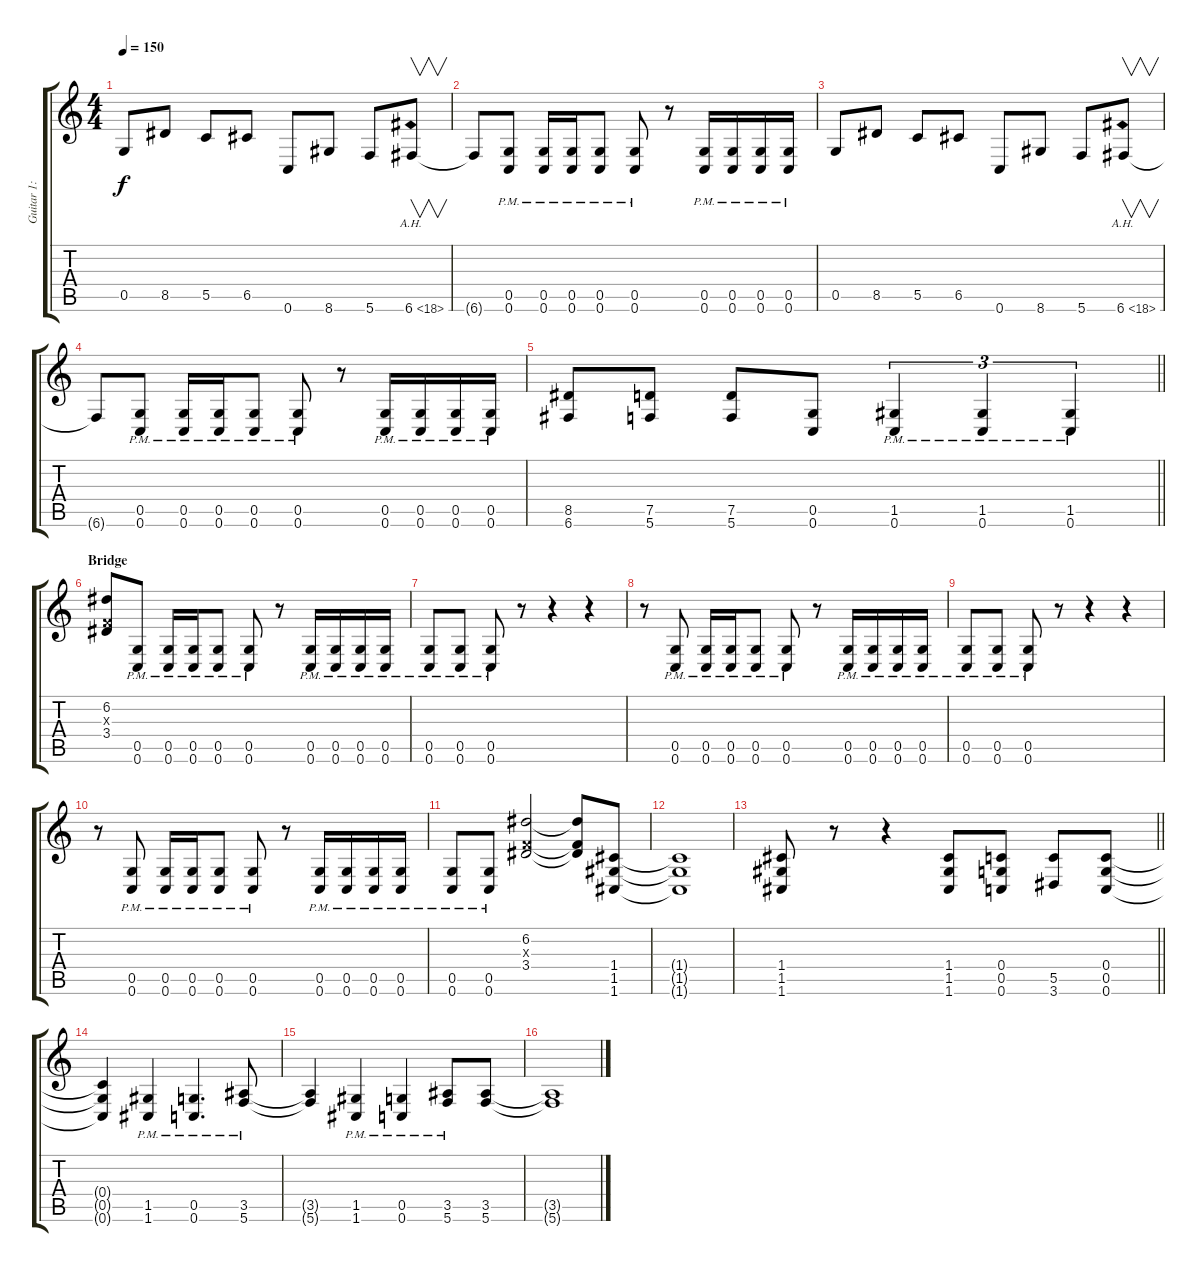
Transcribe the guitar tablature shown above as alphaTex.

\track ("Guitar 1: Simon" "Guitar 1: ") {instrument overdrivenguitar}
\staff {score tabs}
\tuning (D4 A3 F3 C3 G2 C2) {hide}
\ts (4 4)
\tempo 150
\clef g2
\ks c
0.5.8{dy f} 8.5.8 5.5.8 6.5.8 0.6.8 8.6.8 5.6.8 6.6{ah 12}.8{v} |
6.6{t}.8 (0.5{pm} 0.6{pm}).8 (0.5{pm} 0.6{pm}).16 (0.5{pm} 0.6{pm}).16 (0.5{pm} 0.6{pm}).8 (0.5{pm} 0.6{pm}).8 r.8 (0.5{pm} 0.6{pm}).16 (0.5{pm} 0.6{pm}).16 (0.5{pm} 0.6{pm}).16 (0.5{pm} 0.6{pm}).16 |
0.5.8 8.5.8 5.5.8 6.5.8 0.6.8 8.6.8 5.6.8 6.6{ah 12}.8{v} |
6.6{t}.8 (0.5{pm} 0.6{pm}).8 (0.5{pm} 0.6{pm}).16 (0.5{pm} 0.6{pm}).16 (0.5{pm} 0.6{pm}).8 (0.5{pm} 0.6{pm}).8 r.8 (0.5{pm} 0.6{pm}).16 (0.5{pm} 0.6{pm}).16 (0.5{pm} 0.6{pm}).16 (0.5{pm} 0.6{pm}).16 |
\barLineRight lightlight
(8.5 6.6).8 (7.5 5.6).8 (7.5 5.6).8 (0.5 0.6).8 (1.5{pm} 0.6{pm}).4{tu (3 2)} (1.5{pm} 0.6{pm}).4{tu (3 2)} (1.5{pm} 0.6{pm}).4{tu (3 2)} |
\section ("" "Bridge")
(6.2 0.3{x} 3.4).8 (0.5{pm} 0.6{pm}).8 (0.5{pm} 0.6{pm}).16 (0.5{pm} 0.6{pm}).16 (0.5{pm} 0.6{pm}).8 (0.5{pm} 0.6{pm}).8 r.8 (0.5{pm} 0.6{pm}).16 (0.5{pm} 0.6{pm}).16 (0.5{pm} 0.6{pm}).16 (0.5{pm} 0.6{pm}).16 |
(0.5{pm} 0.6{pm}).8 (0.5{pm} 0.6{pm}).8 (0.5{pm} 0.6{pm}).8 r.8 r.4 r.4 |
r.8 (0.5{pm} 0.6{pm}).8 (0.5{pm} 0.6{pm}).16 (0.5{pm} 0.6{pm}).16 (0.5{pm} 0.6{pm}).8 (0.5{pm} 0.6{pm}).8 r.8 (0.5{pm} 0.6{pm}).16 (0.5{pm} 0.6{pm}).16 (0.5{pm} 0.6{pm}).16 (0.5{pm} 0.6{pm}).16 |
(0.5{pm} 0.6{pm}).8 (0.5{pm} 0.6{pm}).8 (0.5{pm} 0.6{pm}).8 r.8 r.4 r.4 |
r.8 (0.5{pm} 0.6{pm}).8 (0.5{pm} 0.6{pm}).16 (0.5{pm} 0.6{pm}).16 (0.5{pm} 0.6{pm}).8 (0.5{pm} 0.6{pm}).8 r.8 (0.5{pm} 0.6{pm}).16 (0.5{pm} 0.6{pm}).16 (0.5{pm} 0.6{pm}).16 (0.5{pm} 0.6{pm}).16 |
(0.5{pm} 0.6{pm}).8 (0.5{pm} 0.6{pm}).8 (6.2 0.3{x} 3.4).2 (6.2{t} 0.3{t} 3.4{t}).8 (1.4 1.5 1.6).8 |
(1.4{t} 1.5{t} 1.6{t}).1 |
\barLineRight lightlight
(1.4 1.5 1.6).8 r.8 r.4 (1.4 1.5 1.6).8 (0.4 0.5 0.6).8 (5.5 3.6).8 (0.4 0.5 0.6).8 |
\section ("" "")
(0.4{t} 0.5{t} 0.6{t}).4 (1.5{pm} 1.6{pm}).4 (0.5{pm} 0.6{pm}).4{d} (3.5{pm} 5.6{pm}).8 |
(3.5{t} 5.6{t}).4 (1.5{pm} 1.6{pm}).4 (0.5{pm} 0.6{pm}).4 (3.5{pm} 5.6{pm}).8 (3.5 5.6).8 |
(3.5{t} 5.6{t}).1
